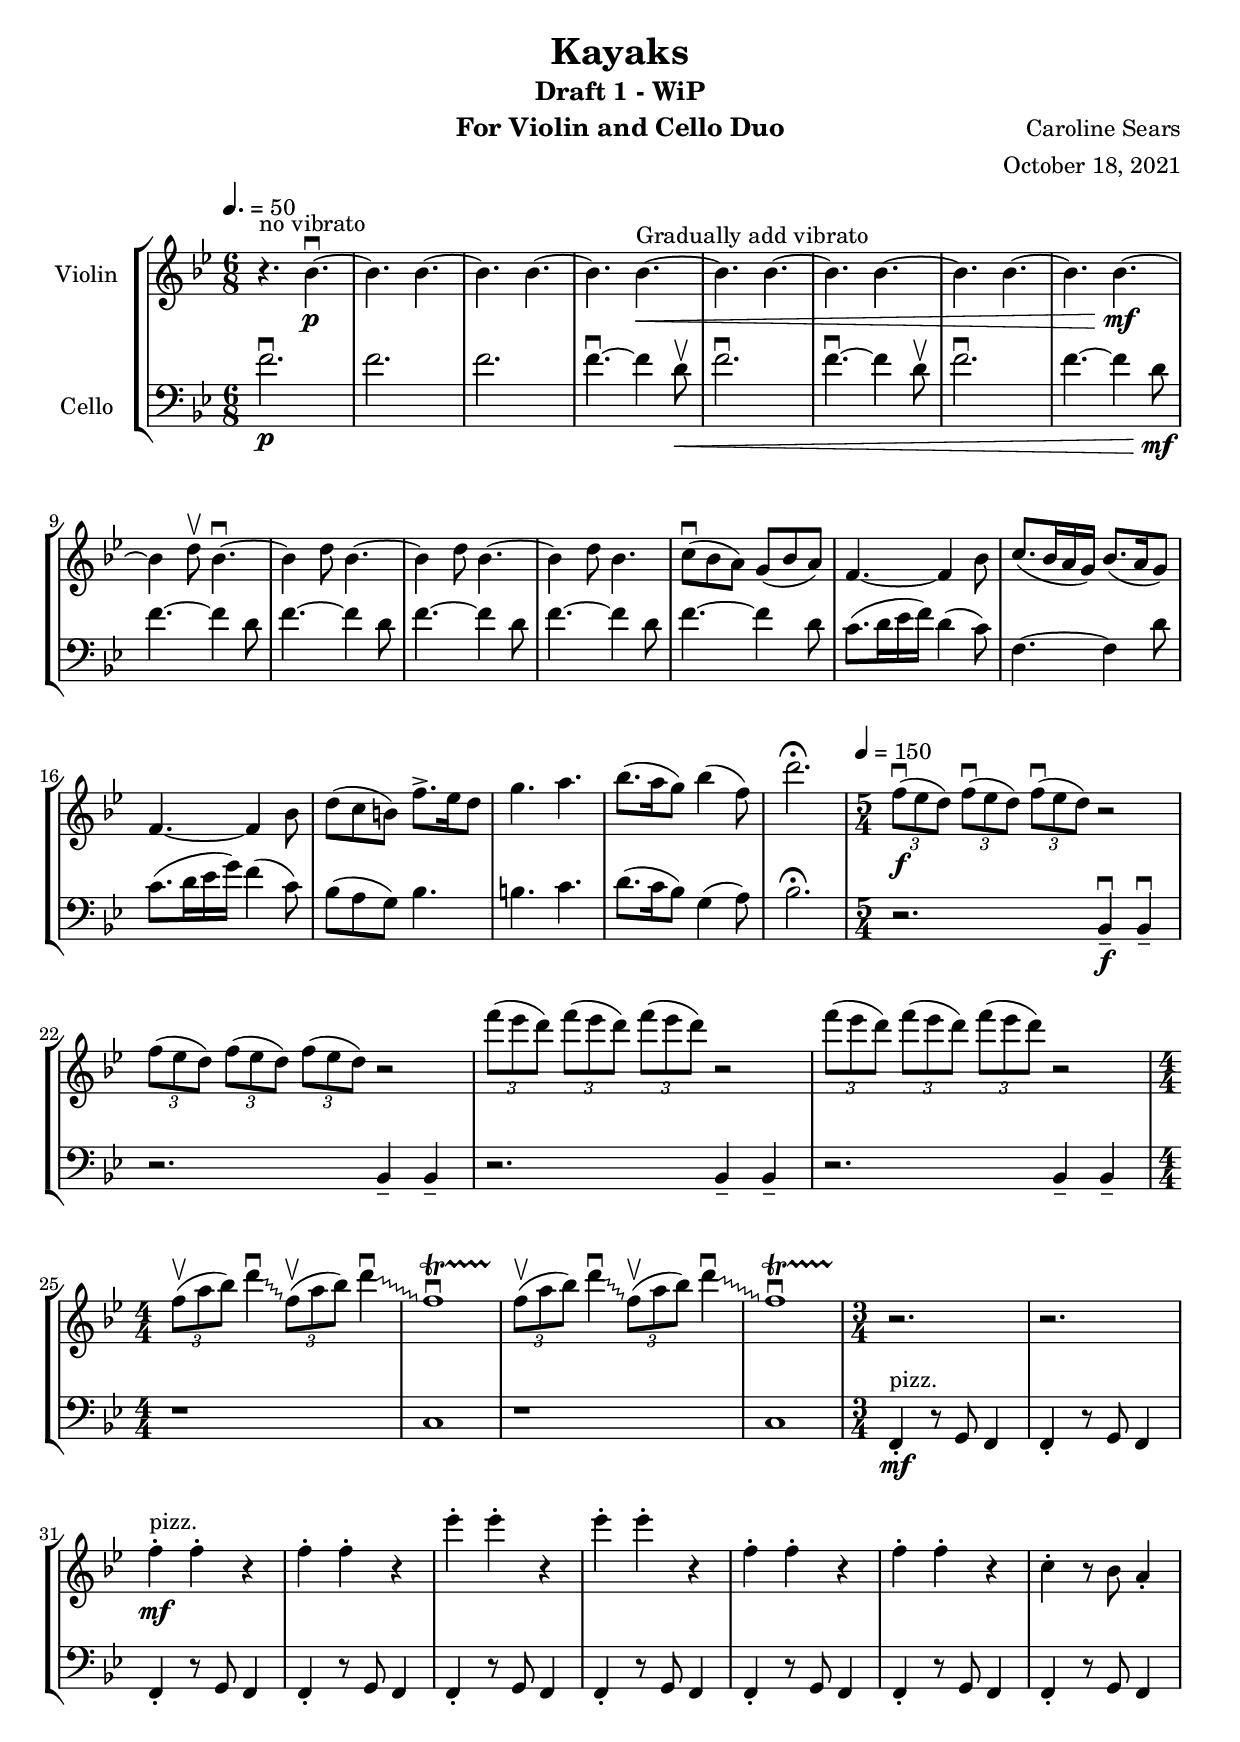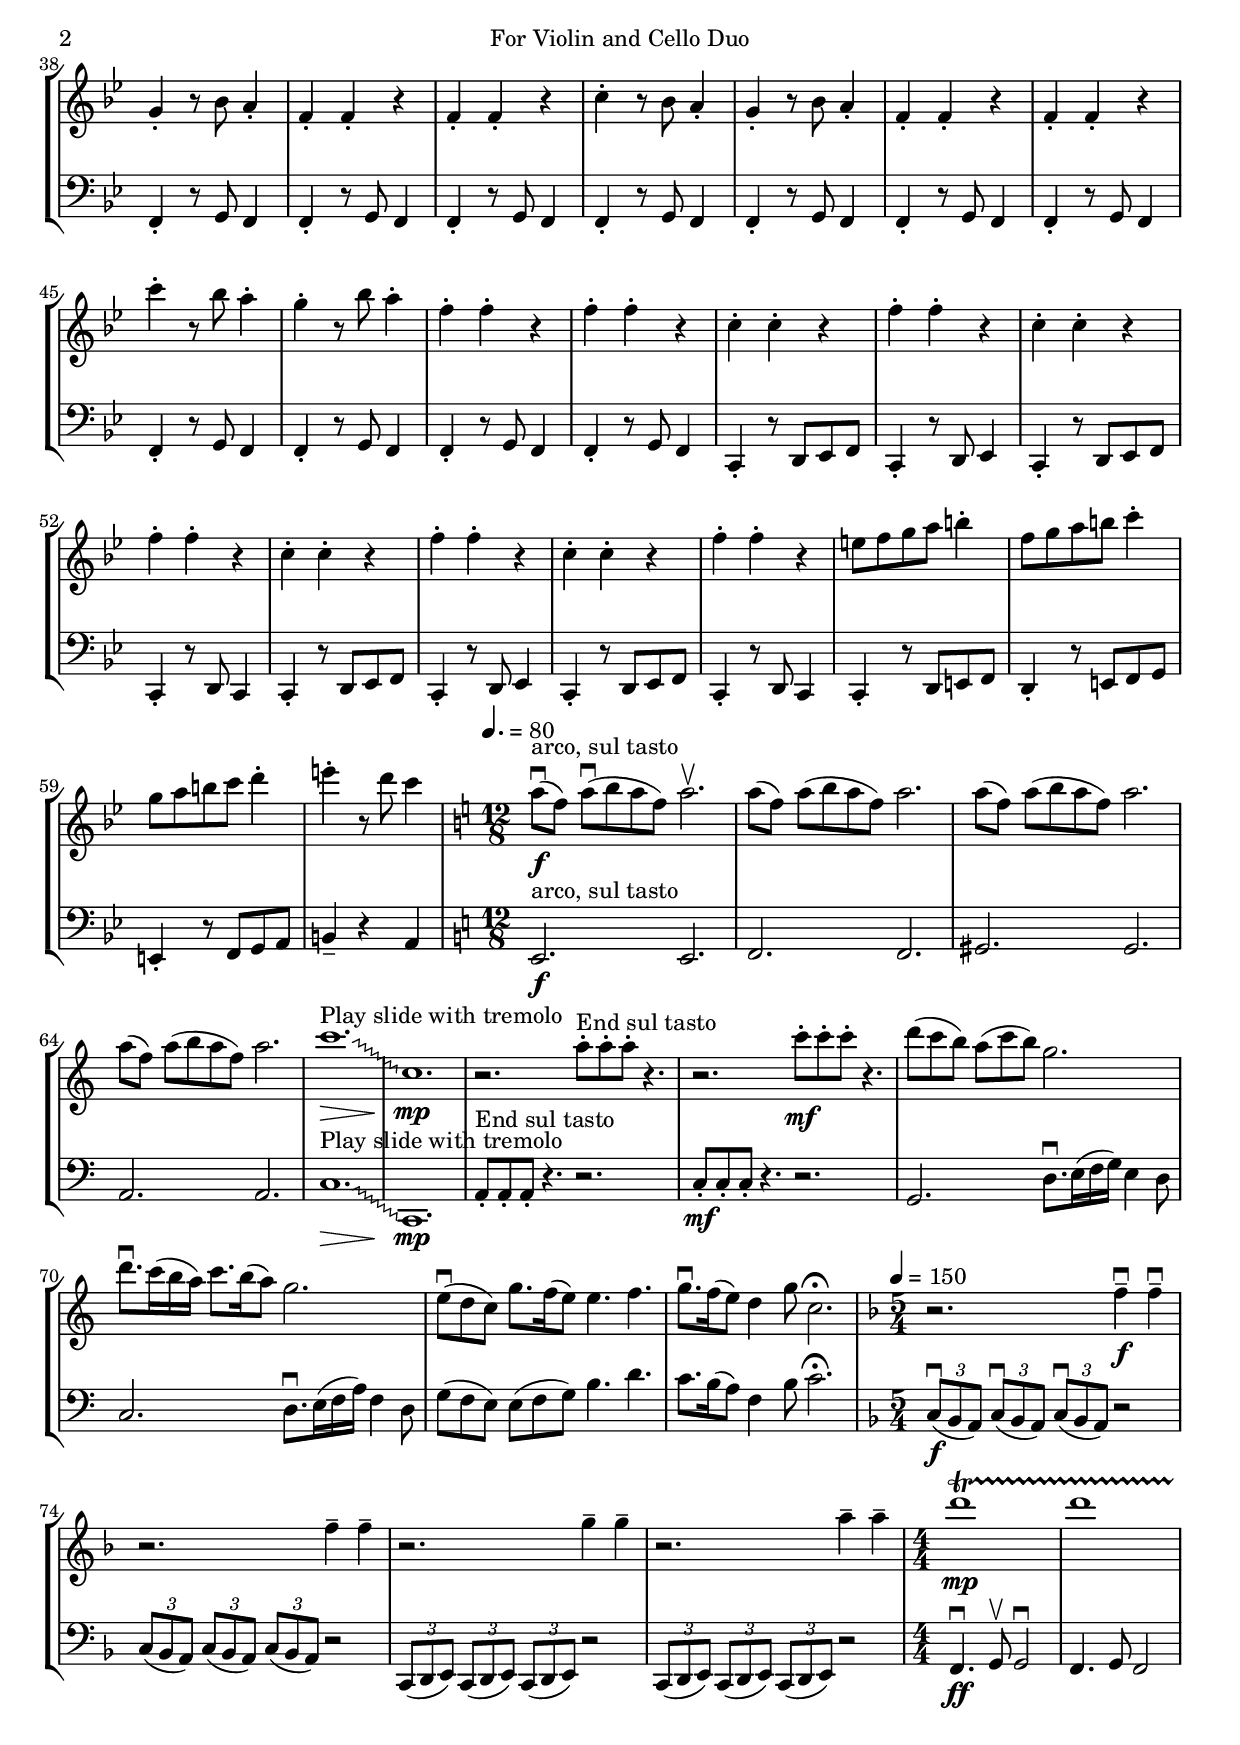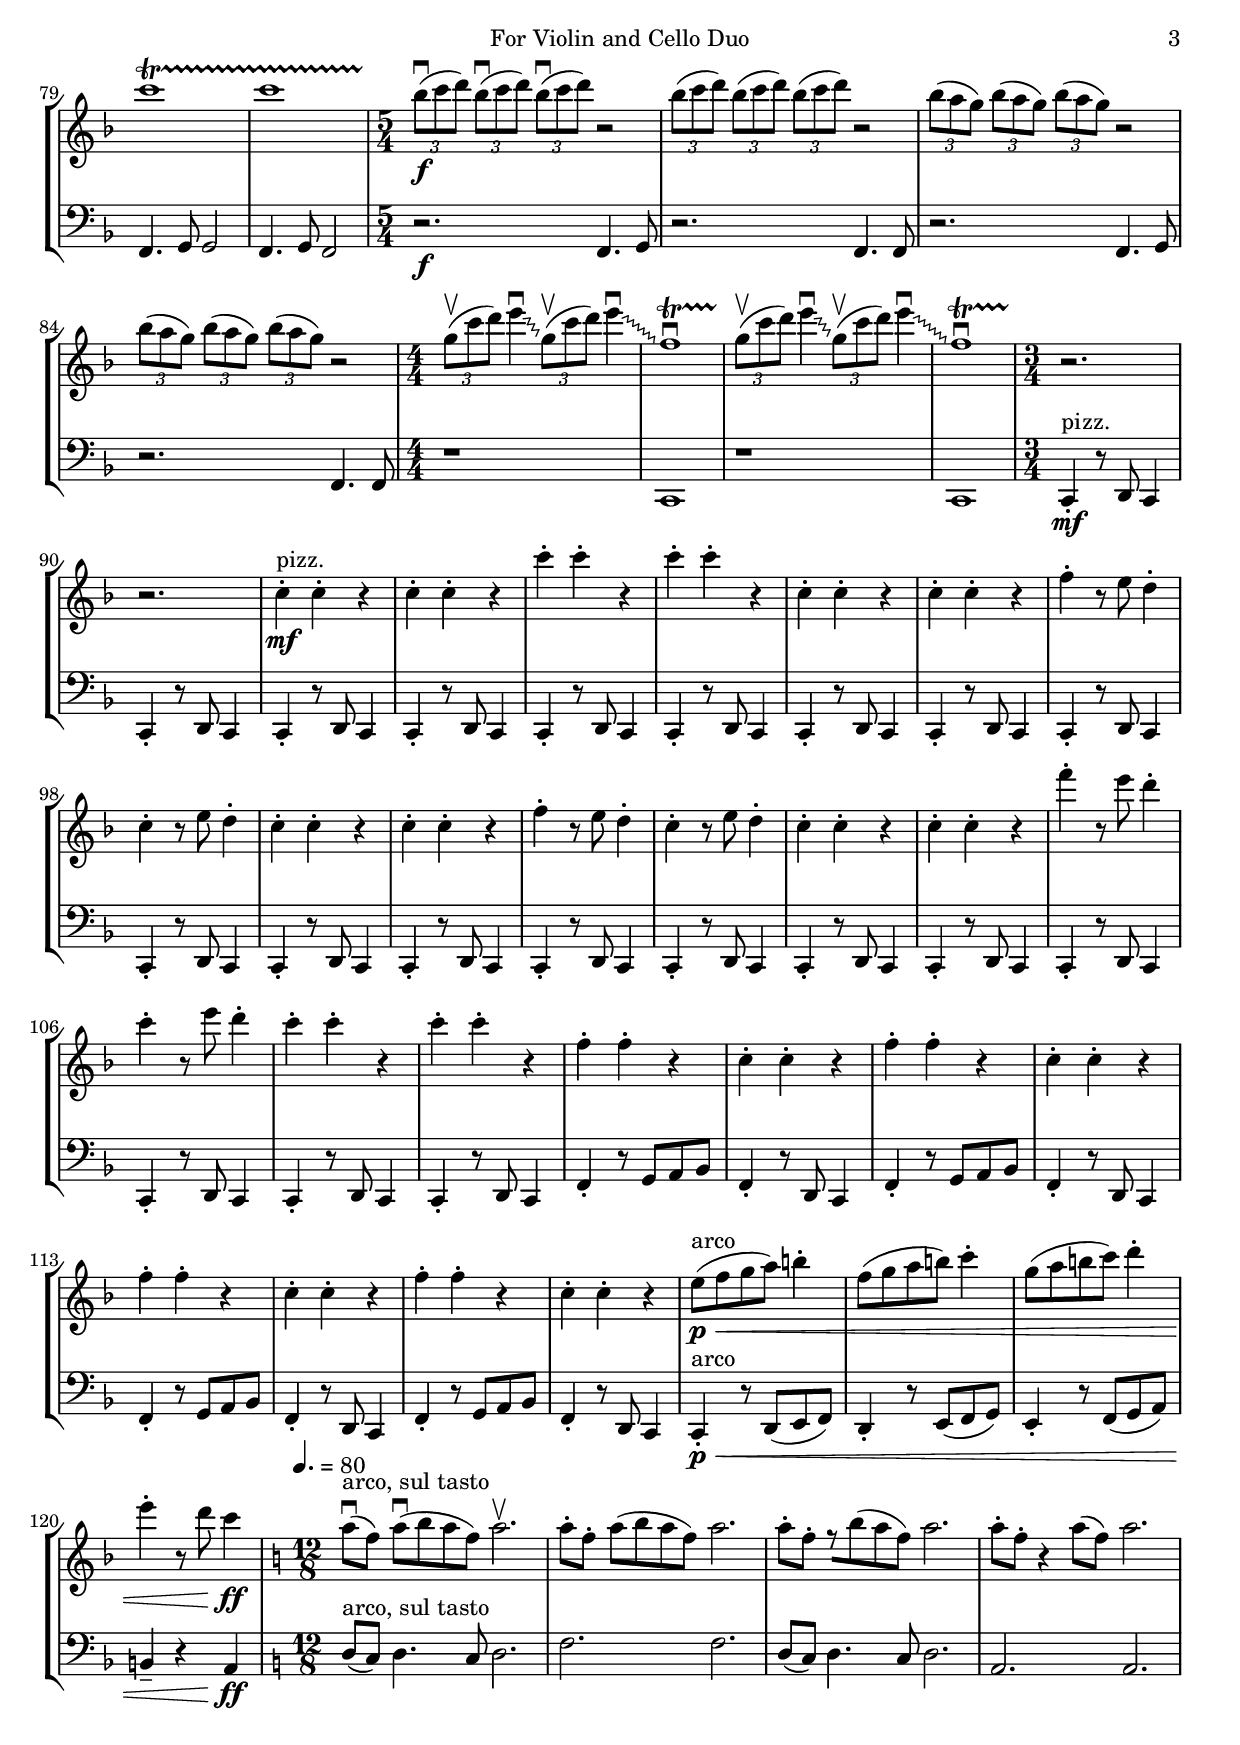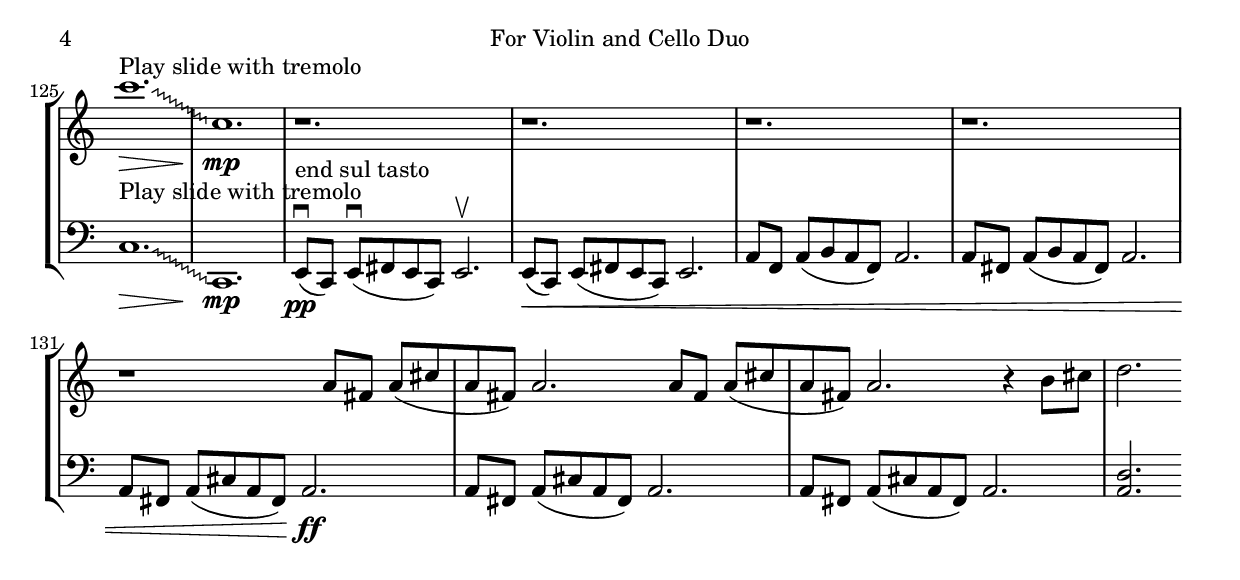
\header {
    title = "Kayaks"
    subtitle = "Draft 1 - WiP"
      % the field "instrument" also appears on following pages
    instrument =  "For Violin and Cello Duo"
    composer = "Caroline Sears"
    arranger = "October 18, 2021"

      % The following fields are centered at the bottom
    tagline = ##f


} %make this composition feel like a journey
\score {
% violin code
  \new StaffGroup <<
    \new Staff \with { instrumentName = "Violin" }
      \relative c'' {
      %A section
      \time 6/8
      \key bes \major
      \tempo 4. = 50 
      %bars1-8
       r4.^\markup "no vibrato" bes4.\downbow~\p| bes4. bes4.~| bes4. bes~| bes bes~\<^\markup "Gradually add vibrato"|
       bes4. bes4.~| bes4. bes~| bes4. bes4.~| bes bes~\!\mf |
       %bars 9-16
       bes4 d8\upbow bes4.\downbow~|bes4 d8 bes4.~|bes4 d8 bes4.~ |bes4 d8 bes4.|
       c8\downbow (bes a) g (bes a) | f4.~f4 bes8| c8. (bes16 a g) bes8. (a16 g8) | f4.~f4 bes8|
       %bars 17-20
       d8 (c b) f'8.\accent ees16 d8 | g4. a4. | bes8. (a16 g8) bes4 (f8) | d'2.\fermata
      %%%%%%%%%%%%%%%%%%%%%%%%%%%%%
      %B Section
      \tempo 4 = 150
      \time 5/4
      %bars 21-24
      \tuplet 3/2 {f,8\downbow\f (ees d)} \tuplet 3/2 {f\downbow (ees d)}  \tuplet 3/2 {f\downbow (ees d)} r2 |
      \tuplet 3/2 {f8 (ees d)} \tuplet 3/2 {f (ees d)}  \tuplet 3/2 {f (ees d)} r2 |
      \tuplet 3/2 {f'8 (ees d)} \tuplet 3/2 {f (ees d)}  \tuplet 3/2 {f (ees d)} r2 |
      \tuplet 3/2 {f8 (ees d)} \tuplet 3/2 {f (ees d)}  \tuplet 3/2 {f (ees d)} r2 |
      % bars 25-28
      \numericTimeSignature \time 4/4
      \override Glissando.style = #'zigzag
      \tuplet 3/2 {f,8\upbow (a bes)} d4\downbow\glissando \tuplet 3/2 {f,8\upbow (a bes)} d4\downbow\glissando 
      f,1\downbow\startTrillSpan|
      \tuplet 3/2 {f8\stopTrillSpan\upbow (a bes)} d4\downbow\glissando \tuplet 3/2 {f,8\upbow (a bes)} d4\downbow\glissando 
      f,1\downbow\startTrillSpan|
      %%%%%%%%%%%%%%%%%%%%%%%%%%%%%%%%
      % C Section
      %bars 29-32
      \time 3/4
      r2.\stopTrillSpan | r | f4^"pizz."\staccato\mf f\staccato r |f4\staccato f\staccato r |
      %bars 33-36
      ees'\staccato ees\staccato r| ees\staccato ees\staccato r| f,4\staccato f\staccato r |f4\staccato f\staccato r |
      %bars 37-40
      c\staccato r8 bes a4\staccato | g\staccato r8 bes a4\staccato |f4\staccato f\staccato r |f4\staccato f\staccato r |
      %bars 41-44
      c'\staccato r8 bes a4\staccato | g\staccato r8 bes a4\staccato |f4\staccato f\staccato r |f4\staccato f\staccato r |
      %bars 45-48
      c''\staccato r8 bes a4\staccato | g\staccato r8 bes a4\staccato |f4\staccato f\staccato r |f4\staccato f\staccato r |
      %bars 49-52
      c4\staccato c\staccato r |f4\staccato f\staccato r |c4\staccato c\staccato r |f4\staccato f\staccato r |
      %bars 49-52
      c4\staccato c\staccato r |f4\staccato f\staccato r |c4\staccato c\staccato r |f4\staccato f\staccato r |
      %bars 57-60
      e8 f g a b4\staccato |f8 g a b c4\staccato |g8 a b c d4\staccato | e4\staccato r8 d c4 |
      %%%%%%%%%%%%%%%%%%%%%%%%%%%%%%%%%
      %D Section
      \time 12/8
      \key a \minor
      \tempo 4. = 80
      %bars 61- 64
      a8^"arco, sul tasto"\downbow\f [(f)] a\downbow [(b a f)] a2.\upbow |a8 [(f)] a [(b a f)] a2. | 
      a8 [(f)] a [(b a f)] a2. |a8 [(f)] a [(b a f)] a2. |
      %bars 65-68
       c1.\glissando^\markup "Play slide with tremolo"\> | c,\!\mp | r2. a'8\staccato^\markup "End sul tasto" a\staccato a\staccato r4. |
      r2. c8\staccato\mf c\staccato c\staccato r4. |
      %bars 69-72
      d8 (c b) a (c b) g2.| d'8.\downbow c16 (b a) c8. b16 (a8) g2. | e8\downbow (d c) g'8. f16 (e8) e4. f |g8.\downbow f16 (e8) d4 g8 c,2.\fermata |
     %%%%%%%%%%%%%%%%%%%%%%%%%%%%%%%%%%%%%
      %B' Section 
      %bars 73-76
       \key f \major
       \time 5/4
       \tempo 4 =150
      r2. f4\tenuto\downbow\f f4\downbow\tenuto |r2. f4\tenuto f4\tenuto |
      r2. g4\tenuto g4\tenuto |r2. a4\tenuto a4\tenuto |
      %bars 77-80
      \time 4/4
      d1\startTrillSpan\mp | d1 | c1 | c1 |
      %bars 81-84
      \time 5/4
      \tuplet 3/2 {bes8\stopTrillSpan\downbow\f(c d)} \tuplet 3/2 {bes\downbow (c d)}  \tuplet 3/2 {bes\downbow (c d)} r2 |
      \tuplet 3/2 {bes8(c d)} \tuplet 3/2 {bes (c d)}  \tuplet 3/2 {bes (c d)} r2 |
      \tuplet 3/2 {bes8(a g)} \tuplet 3/2 {bes (a g)}  \tuplet 3/2 {bes (a g)} r2 |
      \tuplet 3/2 {bes8(a g)} \tuplet 3/2 {bes (a g)}  \tuplet 3/2 {bes (a g)} r2 |
      %bars 85-88
      \time 4/4
      \tuplet 3/2 {g8\upbow (c d)} e4\downbow\glissando \tuplet 3/2 {g,8\upbow (c d)} e4\downbow\glissando 
      f,1\downbow\startTrillSpan|
      \tuplet 3/2 {g8\stopTrillSpan\upbow (c d)} e4\downbow\glissando \tuplet 3/2 {g,8\upbow (c d)} e4\downbow\glissando 
      f,1\downbow\startTrillSpan|
      %%%%%%%%%%%%%%%%%%%%%%%%
      %C' Section
      \time 3/4
      %Bars 89-92
      r2.\stopTrillSpan | r | c4^"pizz."\staccato\mf c\staccato r |c4\staccato c\staccato r |
      %bars 93-96
      c'\staccato c\staccato r| c\staccato c\staccato r| c,4\staccato c\staccato r |c4\staccato c\staccato r |
      %bars 97-100
      f\staccato r8 e d4\staccato | c\staccato r8 e d4\staccato |c4\staccato c\staccato r |c4\staccato c\staccato r |
      %bars 101-104
      f\staccato r8 e d4\staccato | c\staccato r8 e d4\staccato |c4\staccato c\staccato r |c4\staccato c\staccato r |
      %bars 105-108
      f'\staccato r8 e d4\staccato | c\staccato r8 e d4\staccato |c4\staccato c\staccato r |c4\staccato c\staccato r |
      %bars 109-112
      f,4\staccato f\staccato r |c4\staccato c\staccato r |f4\staccato f\staccato r |c4\staccato c\staccato r |
      %bars 113-116
      f4\staccato f\staccato r |c4\staccato c\staccato r |f4\staccato f\staccato r |c4\staccato c\staccato r |
      %bars 117-120
      e8^"arco"\p\< (f g a) b4\staccato |f8 (g a b) c4\staccato |g8 (a b c) d4\staccato | e4\staccato r8 d c4\!\ff |
      %%%%%%%%%%%%%%%%%%%%%%%%%%
      %D' Section (climax)
      \time 12/8
      \key a \minor
      \tempo 4. = 80
      %bars 121-124
      a8^"arco, sul tasto"\downbow [(f)] a\downbow [(b a f)] a2.\upbow |
      a8\staccato [f\staccato] a [(b a f)] a2. | 
      a8\staccato [f\staccato] r [b (a f)] a2. |
      a8\staccato [f\staccato] r4  a8 (f) a2. |
      %bars 125-128
       c1.\glissando^\markup "Play slide with tremolo"\> | c,\!\mp | 
      %bars 129-132
      r1. |r |r |r |
      %bars 132-135
      r1 a8 [fis] a [(cis |
      a fis)] a2. a8 [fis] a [(cis |
       a fis)] a2. r4 b8 cis |
       d2. 
       %bars 136-139
      }
    


%cello code
    \new Staff \with { instrumentName = "Cello" }
      \relative c' { 
      \clef "bass"
      %A section
      \time 6/8
      \key bes \major
      \tempo 4. = 50
      %bars 1-8
      f2.\downbow\p |f |f |f4.\downbow~f4 d8\upbow\< |
      f2.\downbow|f4.\downbow~f4 d8\upbow |f2.\downbow|f4.~f4 d8\!\mf |
      %bars 9-16
      f4.~f4 d8 |f4.~f4 d8 |f4.~f4 d8 |f4.~f4 d8 |
      f4.~f4 d8 | c8. (d16 ees16 f) d4 (c8) |f,4.~f4 d'8 |c8. (d16 ees16 g) f4 (c8) |
      %bars 17-20
      bes8 (a g) bes4. | b4. c4. | d8. (c16 bes8) g4 (a8) |bes2.\fermata|
      %%%%%%%%%%%%%%%%%%%%%%%%%%%%%%%%%%
      %B section
      \tempo 4 = 150
      \time 5/4
      %bars 21-24
      r2. bes,4\tenuto\downbow\f bes4\downbow\tenuto |r2. bes4\tenuto bes4\tenuto |
      r2. bes4\tenuto bes4\tenuto |r2. bes4\tenuto bes4\tenuto |
      %bars 25-28
      \numericTimeSignature \time 4/4
      r1|c1|r1|c1
      %%%%%%%%%%%%%%%%%%%%%%%%%%%%%%%%%%%
      %C Section
      \time 3/4
      %bars 29-32
      f,4\staccato^"pizz."\mf r8 g f4 |f4\staccato r8 g f4 |f4\staccato r8 g f4 |f4\staccato r8 g f4 |
      %bars 33-36
      f4\staccato r8 g f4 |f4\staccato r8 g f4 |f4\staccato r8 g f4 |f4\staccato r8 g f4 |
      %bars 37-40
      f4\staccato r8 g f4 |f4\staccato r8 g f4 |f4\staccato r8 g f4 |f4\staccato r8 g f4 |
      %bars 41-44
      f4\staccato r8 g f4 |f4\staccato r8 g f4 |f4\staccato r8 g f4 |f4\staccato r8 g f4 |
      %bars 45-48
      f4\staccato r8 g f4 |f4\staccato r8 g f4 |f4\staccato r8 g f4 |f4\staccato r8 g f4 |
      %bars 49-52
      c4\staccato r8 d8 ees f|c4\staccato r8 d ees4 | c4\staccato r8 d8 ees f|c4\staccato r8 d c4 |
      %bars 53-56
      c4\staccato r8 d8 ees f|c4\staccato r8 d ees4 | c4\staccato r8 d8 ees f|c4\staccato r8 d c4 |   
      %bars 57-60
       c4\staccato r8 d8 e f| d4\staccato r8 e f g|  e4\staccato r8 f8 g a | b4\tenuto r4 a |
      %%%%%%%%%%%%%%%%%%%%%%%%%%%%%%%%%%
      %D Section (tense)
      \time 12/8
      \key a \minor
      \tempo 4. = 80
      %bars 61-64
      e2.^"arco, sul tasto"\f e2. | f2. f2. | gis2. gis2. | a a |
      %bars 65-68
      \override Glissando.style = #'zigzag
      c1.\glissando^\markup "Play slide with tremolo"\> | c,\!\mp | a'8\staccato^\markup "End sul tasto" a8\staccato a8\staccato r4. r2. |
       c8\staccato\mf c8\staccato c8\staccato r4. r2. |
       %bars 69-72
       g2. d'8.\downbow e16 (f g) e4 d8 | c2. d8.\downbow e16 (f a) f4 d8 | g8 (f e) e (f g) b4. d | c8. b16 (a8) f4 b8 c2.\fermata |
       %%%%%%%%%%%%%%%%%%%%
       %B' Section 
       %bars 73-76
       \key f \major
       \time 5/4
       \tempo 4 =150
       \tuplet 3/2 {c,8\downbow\f (bes a)} \tuplet 3/2 {c\downbow (bes a)}  \tuplet 3/2 {c\downbow (bes a)} r2 |
       \tuplet 3/2 {c8(bes a)} \tuplet 3/2 {c (bes a)}  \tuplet 3/2 {c (bes a)} r2 |
       \tuplet 3/2 {c,8 (d e)} \tuplet 3/2 {c (d e)}  \tuplet 3/2 {c (d e)} r2 |
       \tuplet 3/2 {c8 (d e)} \tuplet 3/2 {c (d e)}  \tuplet 3/2 {c(d e)} r2 |
      %bars 77-80
      \time 4/4
       f4.\downbow\ff g8\upbow g2\downbow | f4. g8 f2 | f4. g8 g2 | f4. g8 f2 |
       %bars 81-84
      \time 5/4
      r2.\f f4. g8 | r2. f4. f8 |r2. f4. g8 |r2. f4. f8 |
      %bars 85-88
      \time 4/4
      r1|c1|r1|c1
      %%%%%%%%%%%%%%%%%%%%%%%%
      %C' Section
      \time 3/4
      %Bars 89-92
      c4\staccato^"pizz."\mf r8 d c4 |c4\staccato r8 d c4 |c4\staccato r8 d c4 |c4\staccato r8 d c4 |
      %bars 93-96
      c4\staccato r8 d c4 |c4\staccato r8 d c4 |c4\staccato r8 d c4 |c4\staccato r8 d c4 |
      %bars 97-100
      c4\staccato r8 d c4 |c4\staccato r8 d c4 |c4\staccato r8 d c4 |c4\staccato r8 d c4 |
      %bars 101-104
      c4\staccato r8 d c4 |c4\staccato r8 d c4 |c4\staccato r8 d c4 |c4\staccato r8 d c4 |
      %bars 105-108
      c4\staccato r8 d c4 |c4\staccato r8 d c4 |c4\staccato r8 d c4 |c4\staccato r8 d c4 |
      %bars 109-112
      f4\staccato r8 g8 a bes|f4\staccato r8 d c4 | f4\staccato r8 g8 a bes|f4\staccato r8 d c4 |
      %bars 113-116
      f4\staccato r8 g8 a bes|f4\staccato r8 d c4 | f4\staccato r8 g8 a bes|f4\staccato r8 d c4 |  
      %bars 117-120
       c4\staccato^"arco"\p\< r8 d8 (e f)| d4\staccato r8 e (f g)|  e4\staccato r8 f8 (g a) | b4\tenuto r4 a\!\ff
       %%%%%%%%%%%%%%%%%%%%%%%%
      %D' Section (climax)
      \time 12/8
      \key a \minor
      \tempo 4. = 80
      %bars 121-124
      d8^"arco, sul tasto" (c) d4. c8 d2. | f2. f2. |d8(c) d4. c8 d2. | a a |
      %bars 125-128
      c1.\glissando^\markup "Play slide with tremolo"\> | c,\!\mp | 
      %bars 129-131
      e8^"end sul tasto"\downbow\pp [(c)] e\downbow [(fis e c)] e2.\upbow |
      e8\< [(c)] e[(fis e c)] e2. |
      a8 [f] a [(b a f)] a2. | 
      a8 [fis] a [(b a fis)] a2. | 
      %bars 132-135
      a8 [fis] a [(cis a fis)] a2.\!\ff | 
      a8 [fis] a [(cis a fis)] a2. | 
      a8 [fis] a [(cis a fis)] a2. | 
      <d a>2.
      }
  >>
  \layout { }
  \midi { }
}
